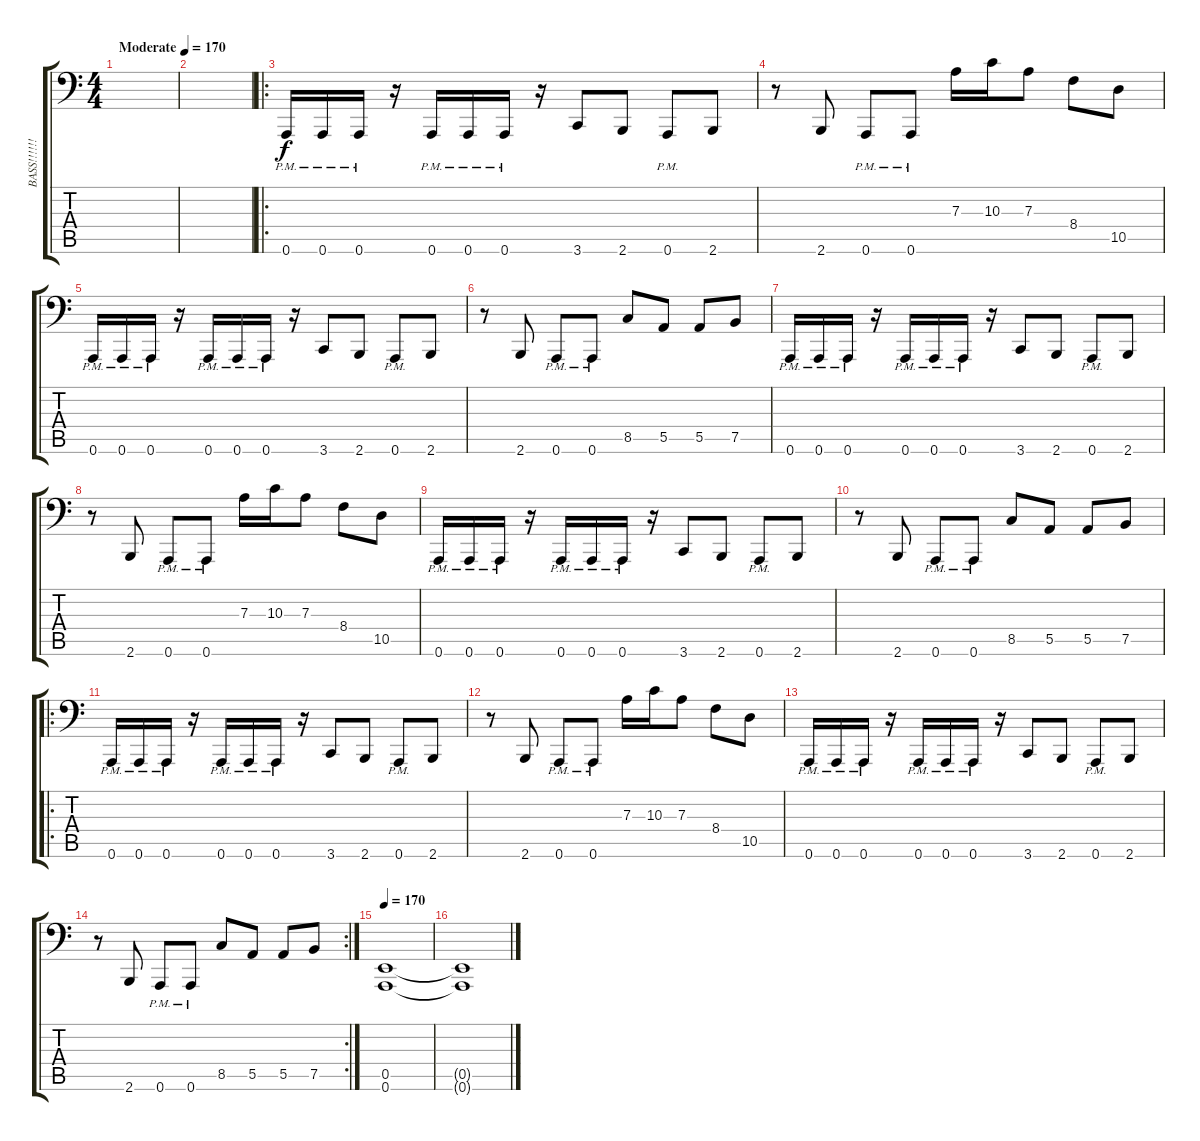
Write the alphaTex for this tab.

\track ("BASS!!!!!!!!!!!!!!!!!!" "BASS!!!!!!") {instrument electricbasspick}
\staff {score tabs}
\tuning (E4 B3 D2 A1 E1 A0) {hide}
\ts (4 4)
\tempo (170 "Moderate")
\clef f4
\ks c
|
|
\ro
0.6{pm}.16 0.6{pm}.16 0.6{pm}.16 r.16 0.6{pm}.16 0.6{pm}.16 0.6{pm}.16 r.16 3.6.8 2.6.8 0.6{pm}.8 2.6.8 |
r.8 2.6.8 0.6{pm}.8 0.6{pm}.8 7.3.16 10.3.16 7.3.8 8.4.8 10.5.8 |
0.6{pm}.16 0.6{pm}.16 0.6{pm}.16 r.16 0.6{pm}.16 0.6{pm}.16 0.6{pm}.16 r.16 3.6.8 2.6.8 0.6{pm}.8 2.6.8 |
r.8 2.6.8 0.6{pm}.8 0.6{pm}.8 8.5.8 5.5.8 5.5.8 7.5.8 |
0.6{pm}.16 0.6{pm}.16 0.6{pm}.16 r.16 0.6{pm}.16 0.6{pm}.16 0.6{pm}.16 r.16 3.6.8 2.6.8 0.6{pm}.8 2.6.8 |
r.8 2.6.8 0.6{pm}.8 0.6{pm}.8 7.3.16 10.3.16 7.3.8 8.4.8 10.5.8 |
0.6{pm}.16 0.6{pm}.16 0.6{pm}.16 r.16 0.6{pm}.16 0.6{pm}.16 0.6{pm}.16 r.16 3.6.8 2.6.8 0.6{pm}.8 2.6.8 |
r.8 2.6.8 0.6{pm}.8 0.6{pm}.8 8.5.8 5.5.8 5.5.8 7.5.8 |
\ro
0.6{pm}.16 0.6{pm}.16 0.6{pm}.16 r.16 0.6{pm}.16 0.6{pm}.16 0.6{pm}.16 r.16 3.6.8 2.6.8 0.6{pm}.8 2.6.8 |
r.8 2.6.8 0.6{pm}.8 0.6{pm}.8 7.3.16 10.3.16 7.3.8 8.4.8 10.5.8 |
0.6{pm}.16 0.6{pm}.16 0.6{pm}.16 r.16 0.6{pm}.16 0.6{pm}.16 0.6{pm}.16 r.16 3.6.8 2.6.8 0.6{pm}.8 2.6.8 |
\rc 2
r.8 2.6.8 0.6{pm}.8 0.6{pm}.8 8.5.8 5.5.8 5.5.8 7.5.8 |
\tempo 170
(0.5 0.6).1 |
(0.5{t} 0.6{t}).1
